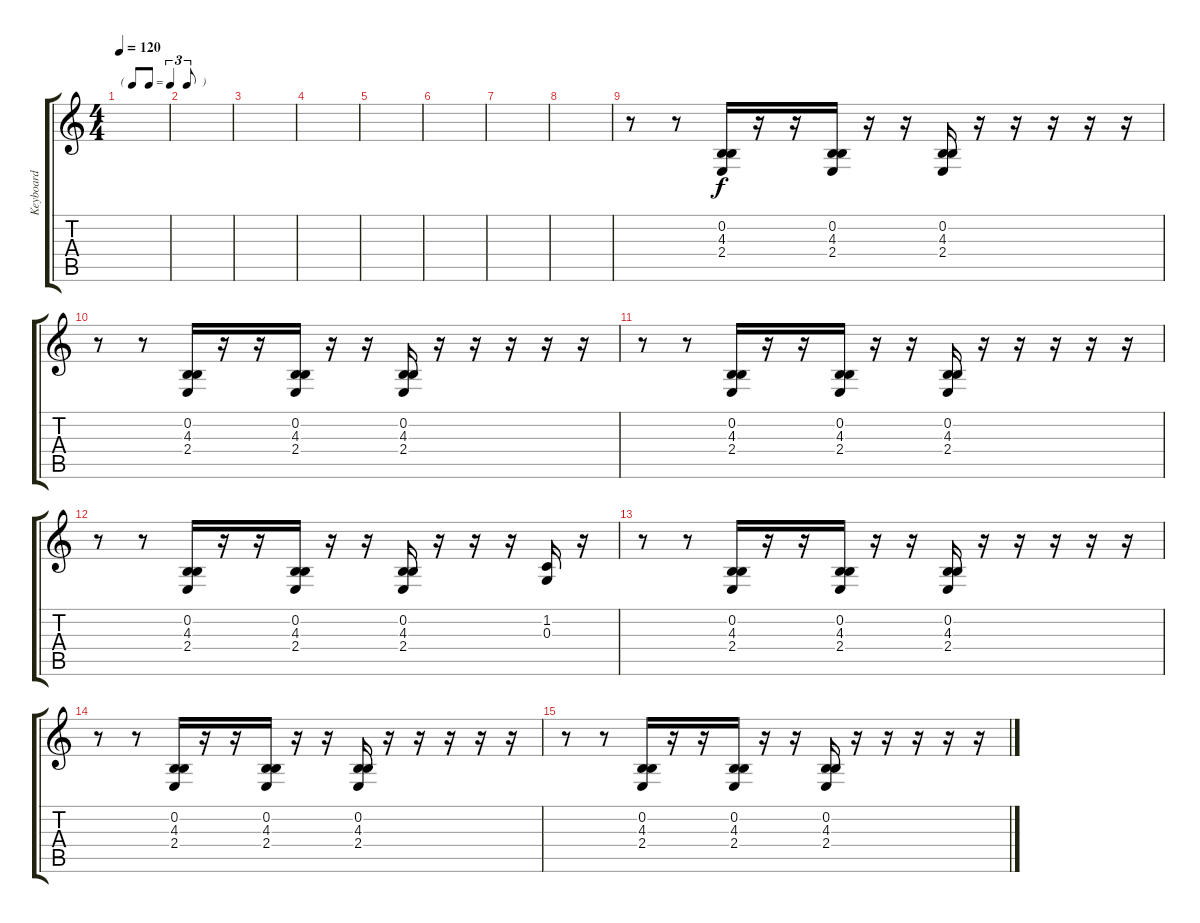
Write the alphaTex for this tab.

\track ("Keyboard" "Keyboard") {instrument stringensemble1}
\staff {score tabs}
\tuning (E4 B3 G3 D3 A2 E2) {hide}
\ts (4 4)
\tf triplet8th
\tempo 120
\clef g2
\ks c
|
|
|
|
|
|
|
|
r.8 r.8 (0.2 4.3 2.4).16 r.16 r.16 (0.2 4.3 2.4).16 r.16 r.16 (0.2 4.3 2.4).16 r.16 r.16 r.16 r.16 r.16 |
r.8 r.8 (0.2 4.3 2.4).16 r.16 r.16 (0.2 4.3 2.4).16 r.16 r.16 (0.2 4.3 2.4).16 r.16 r.16 r.16 r.16 r.16 |
r.8 r.8 (0.2 4.3 2.4).16 r.16 r.16 (0.2 4.3 2.4).16 r.16 r.16 (0.2 4.3 2.4).16 r.16 r.16 r.16 r.16 r.16 |
r.8 r.8 (0.2 4.3 2.4).16 r.16 r.16 (0.2 4.3 2.4).16 r.16 r.16 (0.2 4.3 2.4).16 r.16 r.16 r.16 (1.2 0.3).16 r.16 |
r.8 r.8 (0.2 4.3 2.4).16 r.16 r.16 (0.2 4.3 2.4).16 r.16 r.16 (0.2 4.3 2.4).16 r.16 r.16 r.16 r.16 r.16 |
r.8 r.8 (0.2 4.3 2.4).16 r.16 r.16 (0.2 4.3 2.4).16 r.16 r.16 (0.2 4.3 2.4).16 r.16 r.16 r.16 r.16 r.16 |
r.8 r.8 (0.2 4.3 2.4).16 r.16 r.16 (0.2 4.3 2.4).16 r.16 r.16 (0.2 4.3 2.4).16 r.16 r.16 r.16 r.16 r.16
